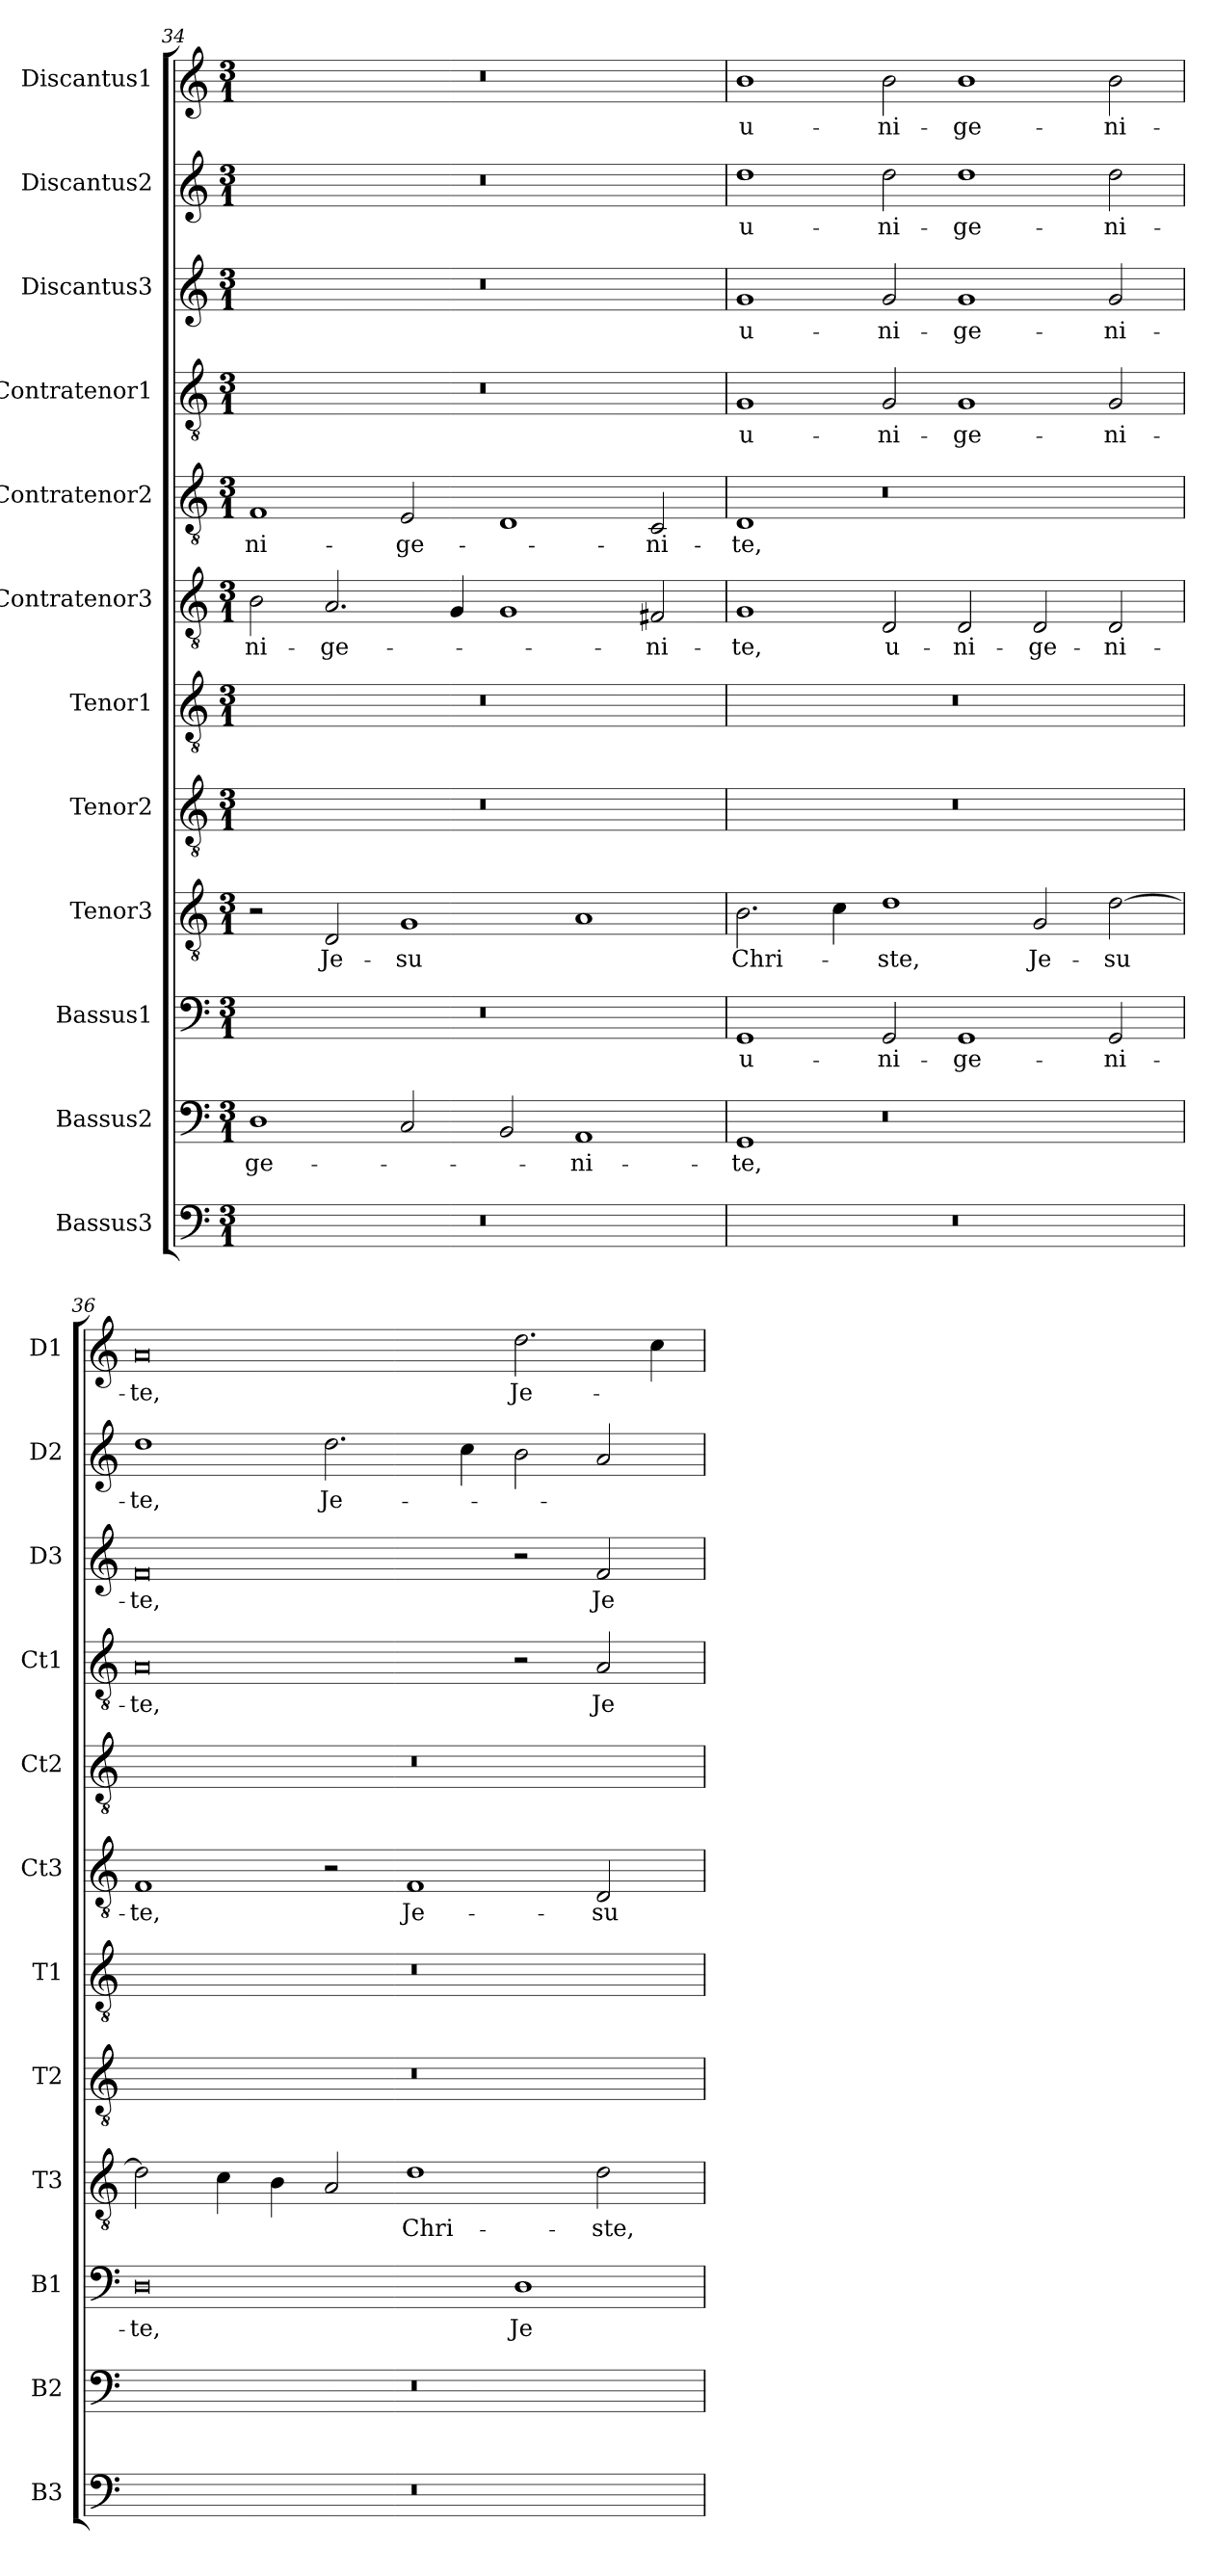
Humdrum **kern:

**kern	**kern	**text	**kern	**text	**kern	**text	**kern	**kern	**kern	**text	**kern	**text	**kern	**text	**kern	**text	**kern	**text	**kern	**text
*part12	*part11	*part11	*part10	*part10	*part9	*part9	*part8	*part7	*part6	*part6	*part5	*part5	*part4	*part4	*part3	*part3	*part2	*part2	*part1	*part1
*staff12	*staff11	*staff11	*staff10	*staff10	*staff9	*staff9	*staff8	*staff7	*staff6	*staff6	*staff5	*staff5	*staff4	*staff4	*staff3	*staff3	*staff2	*staff2	*staff1	*staff1
*I"Bassus3	*I"Bassus2	*	*I"Bassus1	*	*I"Tenor3	*	*I"Tenor2	*I"Tenor1	*I"Contratenor3	*	*I"Contratenor2	*	*I"Contratenor1	*	*I"Discantus3	*	*I"Discantus2	*	*I"Discantus1	*
*I'B3	*I'B2	*	*I'B1	*	*I'T3	*	*I'T2	*I'T1	*I'Ct3	*	*I'Ct2	*	*I'Ct1	*	*I'D3	*	*I'D2	*	*I'D1	*
*clefF4	*clefF4	*	*clefF4	*	*clefGv2	*	*clefGv2	*clefGv2	*clefGv2	*	*clefGv2	*	*clefGv2	*	*clefG2	*	*clefG2	*	*clefG2	*
*k[]	*k[]	*	*k[]	*	*k[]	*	*k[]	*k[]	*k[]	*	*k[]	*	*k[]	*	*k[]	*	*k[]	*	*k[]	*
*M3/1	*M3/1	*	*M3/1	*	*M3/1	*	*M3/1	*M3/1	*M3/1	*	*M3/1	*	*M3/1	*	*M3/1	*	*M3/1	*	*M3/1	*
=34	=34	=34	=34	=34	=34	=34	=34	=34	=34	=34	=34	=34	=34	=34	=34	=34	=34	=34	=34	=34
0.r	1D\	-ge-	0.r	.	2r	.	0.r	0.r	2B\	-ni-	1F/	-ni-	0.r	.	0.r	.	0.r	.	0.r	.
.	.	.	.	.	2D/	Je-	.	.	2.A/	-ge-	.	.	.	.	.	.	.	.	.	.
.	2C/	.	.	.	1G/	-su	.	.	.	.	2E/	-ge-	.	.	.	.	.	.	.	.
.	.	.	.	.	.	.	.	.	4G/	.	.	.	.	.	.	.	.	.	.	.
.	2BB/	.	.	.	.	.	.	.	1G/	.	1D/	.	.	.	.	.	.	.	.	.
.	1AA/	-ni-	.	.	1A/	.	.	.	.	.	.	.	.	.	.	.	.	.	.	.
.	.	.	.	.	.	.	.	.	2F#X/	-ni-	2C/	-ni-	.	.	.	.	.	.	.	.
=35	=35	=35	=35	=35	=35	=35	=35	=35	=35	=35	=35	=35	=35	=35	=35	=35	=35	=35	=35	=35
0.r	1GG/	-te,	1GG/	u-	2.B\	Chri-	0.r	0.r	1G/	-te,	1D/	-te,	1G/	u-	1g/	u-	1dd\	u-	1b\	u-
.	.	.	.	.	4c\	.	.	.	.	.	.	.	.	.	.	.	.	.	.	.
.	0r	.	2GG/	-ni-	1d\	-ste,	.	.	2D/	u-	0r	.	2G/	-ni-	2g/	-ni-	2dd\	-ni-	2b\	-ni-
.	.	.	1GG/	-ge-	.	.	.	.	2D/	-ni-	.	.	1G/	-ge-	1g/	-ge-	1dd\	-ge-	1b\	-ge-
.	.	.	.	.	2G/	Je-	.	.	2D/	-ge-	.	.	.	.	.	.	.	.	.	.
.	.	.	2GG/	-ni-	[2d\	-su	.	.	2D/	-ni-	.	.	2G/	-ni-	2g/	-ni-	2dd\	-ni-	2b\	-ni-
=36	=36	=36	=36	=36	=36	=36	=36	=36	=36	=36	=36	=36	=36	=36	=36	=36	=36	=36	=36	=36
0.r	0.r	.	0D\	-te,	2d\]	.	0.r	0.r	1F/	-te,	0.r	.	0A/	-te,	0f/	-te,	1dd\	-te,	0a/	-te,
.	.	.	.	.	4c\	.	.	.	.	.	.	.	.	.	.	.	.	.	.	.
.	.	.	.	.	4B\	.	.	.	.	.	.	.	.	.	.	.	.	.	.	.
.	.	.	.	.	2A/	.	.	.	2r	.	.	.	.	.	.	.	2.dd\	Je-	.	.
.	.	.	.	.	1d\	Chri-	.	.	1F/	Je-	.	.	.	.	.	.	.	.	.	.
.	.	.	.	.	.	.	.	.	.	.	.	.	.	.	.	.	4cc\	.	.	.
.	.	.	1D\	Je-	.	.	.	.	.	.	.	.	2r	.	2r	.	2b\	.	2.dd\	Je-
.	.	.	.	.	2d\	-ste,	.	.	2D/	-su	.	.	2A/	Je-	2f/	Je-	2a/	.	.	.
.	.	.	.	.	.	.	.	.	.	.	.	.	.	.	.	.	.	.	4cc\	.
=	=	=	=	=	=	=	=	=	=	=	=	=	=	=	=	=	=	=	=	=
*-	*-	*-	*-	*-	*-	*-	*-	*-	*-	*-	*-	*-	*-	*-	*-	*-	*-	*-	*-	*-
